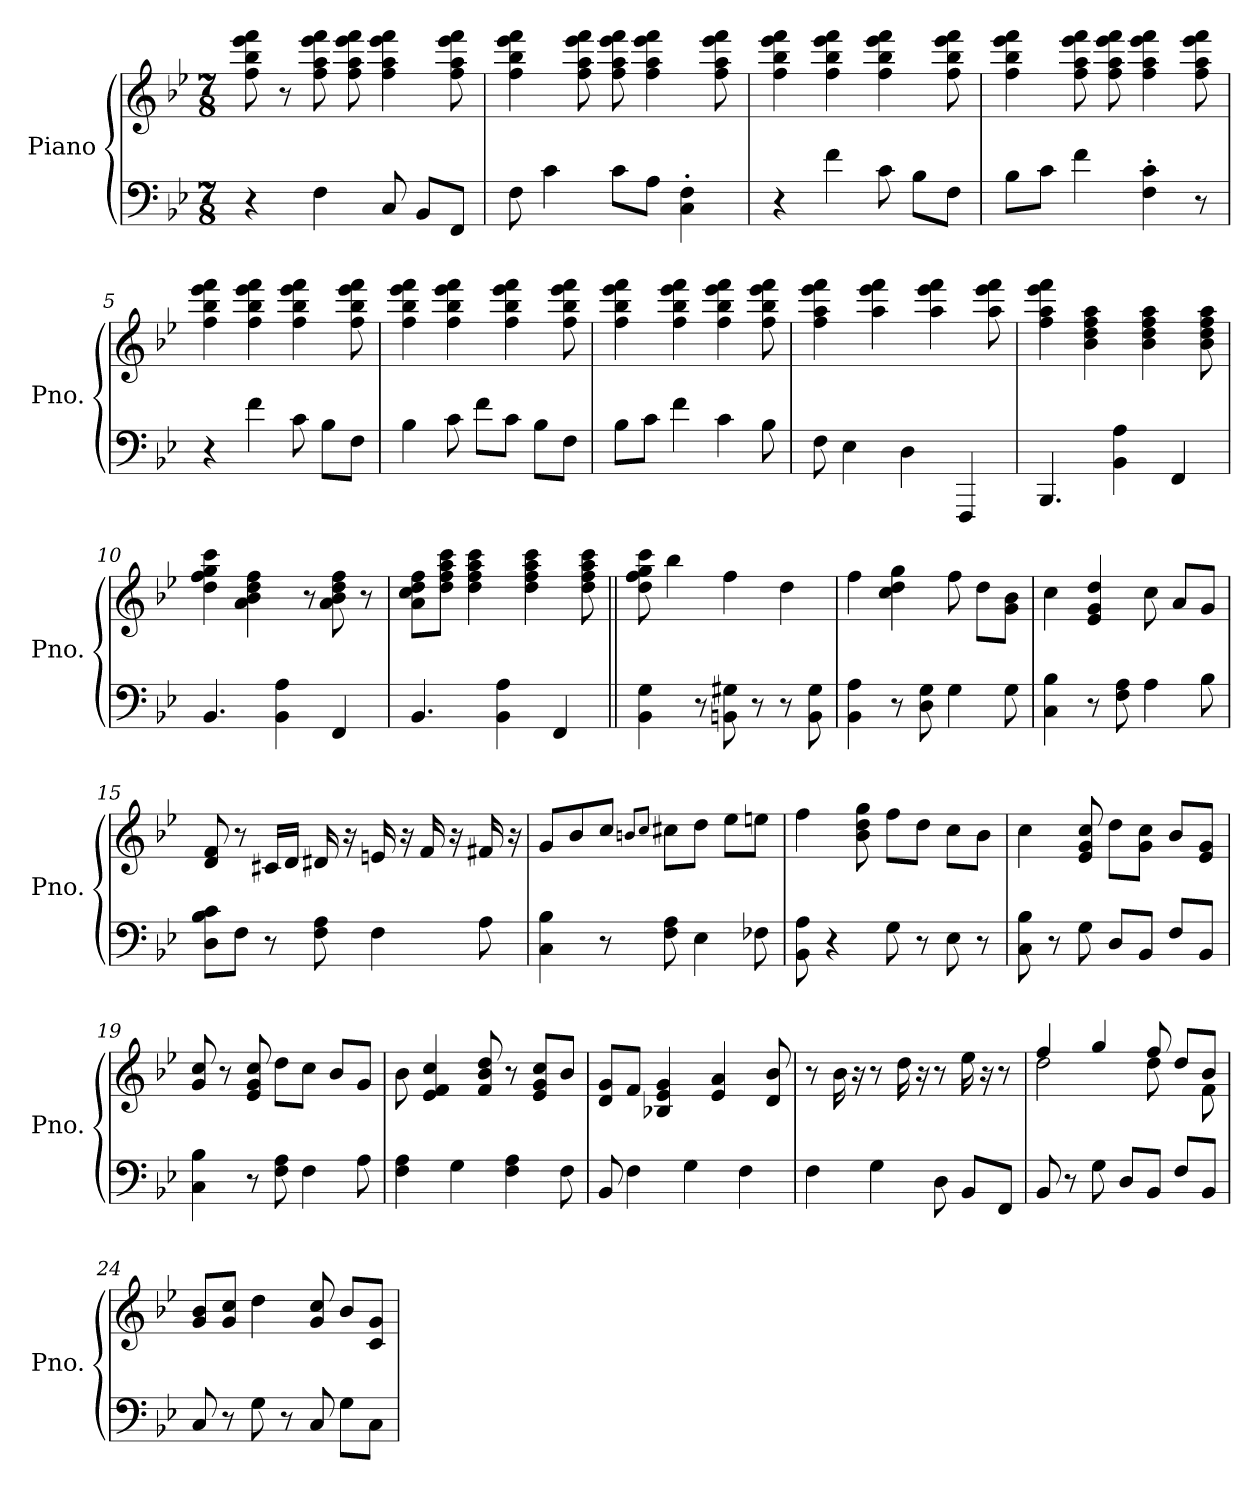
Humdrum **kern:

**kern	**kern
*part1	*part1
*staff2	*staff1
*I"Piano	*
*I'Pno.	*
*clefF4	*clefG2
*k[b-e-]	*k[b-e-]
*M7/8	*M7/8
*MM120	*MM120
=1	=1
4r	8ff\ 8bb-\ 8eee-\ 8fff\
.	8r
4F\	8ff\ 8aa\ 8eee-\ 8fff\
.	8ff\ 8aa\ 8eee-\ 8fff\
8C/	4ff\ 4aa\ 4eee-\ 4fff\
8BB-/L	.
8FF/J	8ff\ 8aa\ 8eee-\ 8fff\
=2	=2
8F\	4ff\ 4bb-\ 4eee-\ 4fff\
4c\	.
.	8ff\ 8aa\ 8eee-\ 8fff\
8c\L	8ff\ 8aa\ 8eee-\ 8fff\
8A\J	4ff\ 4aa\ 4eee-\ 4fff\
4C\' 4F\'	.
.	8ff\ 8aa\ 8eee-\ 8fff\
=3	=3
4r	4ff\ 4bb-\ 4eee-\ 4fff\
4f\	4ff\ 4bb-\ 4eee-\ 4fff\
8c\	4ff\ 4bb-\ 4eee-\ 4fff\
8B-\L	.
8F\J	8ff\ 8bb-\ 8eee-\ 8fff\
=4	=4
8B-\L	4ff\ 4bb-\ 4eee-\ 4fff\
8c\J	.
4f\	8ff\ 8aa\ 8eee-\ 8fff\
.	8ff\ 8aa\ 8eee-\ 8fff\
4F\' 4c\'	4ff\ 4aa\ 4eee-\ 4fff\
8r	8ff\ 8aa\ 8eee-\ 8fff\
!!LO:LB:g=z
=5	=5
4r	4ff\ 4bb-\ 4eee-\ 4fff\
4f\	4ff\ 4bb-\ 4eee-\ 4fff\
8c\	4ff\ 4bb-\ 4eee-\ 4fff\
8B-\L	.
8F\J	8ff\ 8bb-\ 8eee-\ 8fff\
=6	=6
4B-\	4ff\ 4bb-\ 4eee-\ 4fff\
8c\	4ff\ 4bb-\ 4eee-\ 4fff\
8f\L	.
8c\J	4ff\ 4bb-\ 4eee-\ 4fff\
8B-\L	.
8F\J	8ff\ 8bb-\ 8eee-\ 8fff\
=7	=7
8B-\L	4ff\ 4bb-\ 4eee-\ 4fff\
8c\J	.
4f\	4ff\ 4bb-\ 4eee-\ 4fff\
4c\	4ff\ 4bb-\ 4eee-\ 4fff\
8B-\	8ff\ 8bb-\ 8eee-\ 8fff\
=8	=8
8F\	4ff\ 4aa\ 4eee-\ 4fff\
4E-\	.
.	4aa\ 4eee-\ 4fff\
4D\	.
.	4aa\ 4eee-\ 4fff\
4FFF/	.
.	8aa\ 8eee-\ 8fff\
=9	=9
4.BBB-/	4ff\ 4aa\ 4eee-\ 4fff\
.	4b-\ 4dd\ 4ff\ 4aa\
4BB-\ 4A\	.
.	4b-\ 4dd\ 4ff\ 4aa\
4FF/	.
.	8b-\ 8dd\ 8ff\ 8aa\
!!LO:LB:g=z
=10	=10
4.BB-/	4dd\ 4ff\ 4gg\ 4ccc\
.	4a\ 4b-\ 4dd\ 4ff\
4BB-\ 4A\	.
.	8r
4FF/	8a\ 8b-\ 8dd\ 8ff\
.	8r
=11	=11
4.BB-/	8a\ 8cc\ 8dd\ 8ff\L
.	8dd\ 8ff\ 8aa\ 8ccc\J
.	4dd\ 4ff\ 4aa\ 4ccc\
4BB-\ 4A\	.
.	4dd\ 4ff\ 4aa\ 4ccc\
4FF/	.
.	8dd\ 8ff\ 8aa\ 8ccc\
=12||	=12||
4BB-\ 4G\	8dd\ 8ff\ 8gg\ 8ccc\
.	4bb-\
8r	.
8BBn\ 8G#X\	4ff\
8r	.
8r	4dd\
8BB\ 8G#\	.
=13	=13
4BB-\ 4A\	4ff\
8r	4cc\ 4dd\ 4gg\
8D\ 8G\	.
4G\	8ff\
.	8dd\L
8G\	8g\ 8b-\J
=14	=14
4C\ 4B-\	4cc\
8r	4e-/ 4g/ 4dd/
8F\ 8A\	.
4A\	8cc\
.	8a/L
8B-\	8g/J
!!LO:LB:g=z
=15	=15
8D\ 8B-\ 8c\L	8d/ 8f/
8F\J	8r
8r	16c#X/LL
.	16d/JJ
8F\ 8A\	16d#X/
.	16r
4F\	16en/
.	16r
.	16f/
.	16r
8A\	16f#X/
.	16r
=16	=16
4C\ 4B-\	8g/L
.	8b-/
8r	8cc/J
.	8qbn/L
.	8qcc/J
8F\ 8A\	8cc#X\L
4E-\	8dd\J
.	8ee-\L
8F-X\	8een\J
=17	=17
8BB-\ 8A\	4ff\
4r	.
.	8b-\ 8dd\ 8gg\
8G\	8ff\L
8r	8dd\J
8E-\	8cc\L
8r	8b-\J
=18	=18
8C\ 8B-\	4cc\
8r	.
8G\	8e-/ 8g/ 8cc/
8D/L	8dd\L
8BB-/J	8g\ 8cc\J
8F/L	8b-/L
8BB-/J	8e-/ 8g/J
!!LO:LB:g=z
=19	=19
4C\ 4B-\	8g/ 8cc/
.	8r
8r	8e-/ 8g/ 8cc/
8F\ 8A\	8dd\L
4F\	8cc\J
.	8b-/L
8A\	8g/J
=20	=20
4F\ 4A\	8b-\
.	4e-/ 4f/ 4cc/
4G\	.
.	8f/ 8b-/ 8dd/
4F\ 4A\	8r
.	8e-/ 8g/ 8cc/L
8F\	8b-/J
=21	=21
8BB-/	8d/ 8g/L
4F\	8f/J
.	4B-X/ 4e-/ 4g/
4G\	.
.	4e-/ 4a/
4F\	.
.	8d/ 8b-/
=22	=22
4F\	8r
.	16b-\
.	16r
4G\	8r
.	16dd\
.	16r
8D\	8r
8BB-/L	16ee-\
.	16r
8FF/J	8r
=23	=23
*	*^
8BB-/	4ff/	2dd\
8r	.	.
8G\	4gg/	.
8D/L	.	.
8BB-/J	8ff/	8dd\
8F/L	8dd/L	8ryy
8BB-/J	8b-/J	8f\
*	*v	*v
!!LO:PB:g=z
=24	=24
8C/	8g/ 8b-/L
8r	8g/ 8cc/J
8G\	4dd\
8r	.
8C/	8g/ 8cc/
8G\L	8b-/L
8C\J	8c/ 8g/J
=	=
*-	*-
